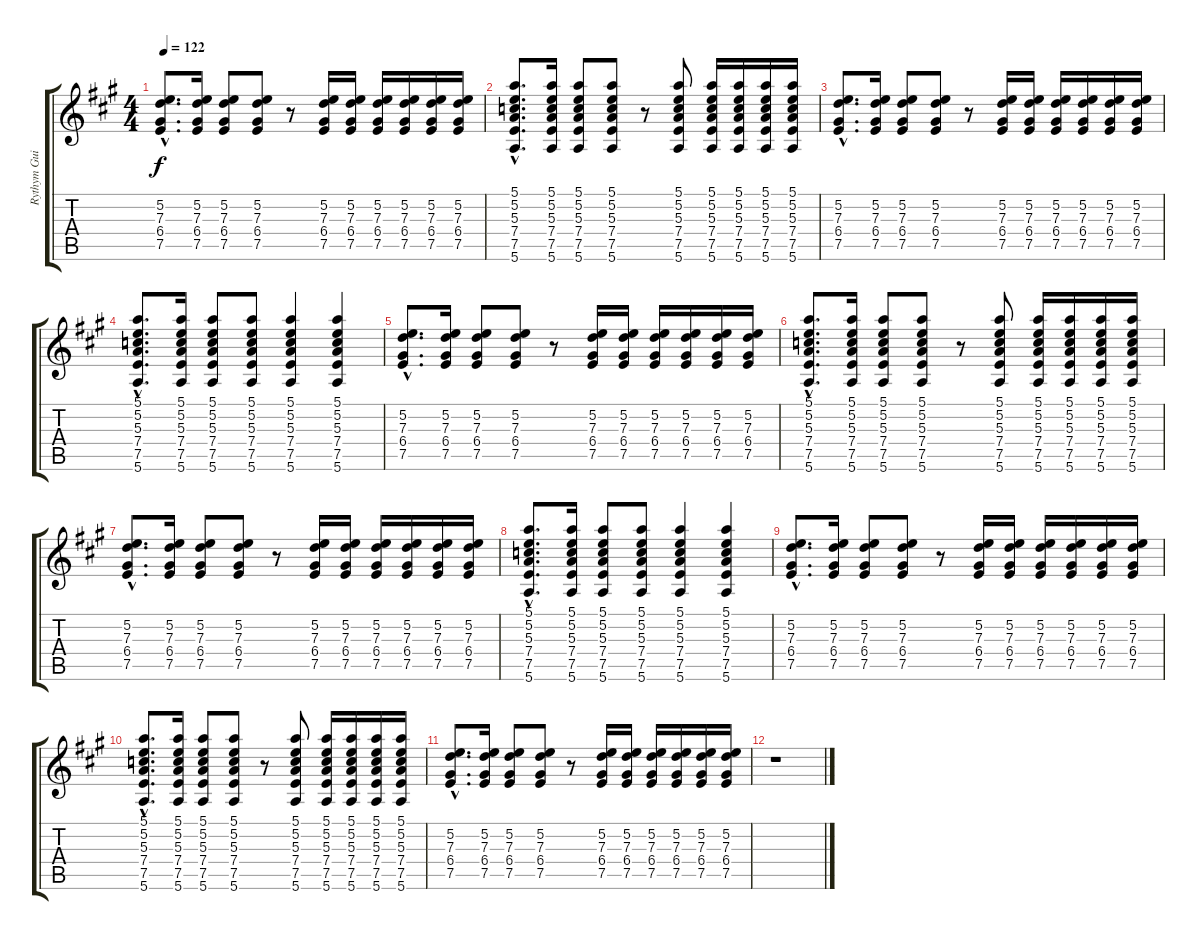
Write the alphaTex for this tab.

\track ("Rythym Guitar" "Rythym Gui") {instrument acousticguitarnylon}
\staff {score tabs}
\tuning (E4 B3 G3 D3 A2 E2) {hide}
\ts (4 4)
\tempo 122
\clef g2
\ks a
(5.2{hac} 7.3{hac} 6.4{hac} 7.5{hac}).8{d dy f} (5.2 7.3 6.4 7.5).16 (5.2 7.3 6.4 7.5).8 (5.2 7.3 6.4 7.5).8 r.8 (5.2 7.3 6.4 7.5).16 (5.2 7.3 6.4 7.5).16 (5.2 7.3 6.4 7.5).16 (5.2 7.3 6.4 7.5).16 (5.2 7.3 6.4 7.5).16 (5.2 7.3 6.4 7.5).16 |
(5.1{hac} 5.2{hac} 5.3{hac} 7.4{hac} 7.5{hac} 5.6{hac}).8{d} (5.1 5.2 5.3 7.4 7.5 5.6).16 (5.1 5.2 5.3 7.4 7.5 5.6).8 (5.1 5.2 5.3 7.4 7.5 5.6).8 r.8 (5.1 5.2 5.3 7.4 7.5 5.6).8 (5.1 5.2 5.3 7.4 7.5 5.6).16 (5.1 5.2 5.3 7.4 7.5 5.6).16 (5.1 5.2 5.3 7.4 7.5 5.6).16 (5.1 5.2 5.3 7.4 7.5 5.6).16 |
(5.2{hac} 7.3{hac} 6.4{hac} 7.5{hac}).8{d} (5.2 7.3 6.4 7.5).16 (5.2 7.3 6.4 7.5).8 (5.2 7.3 6.4 7.5).8 r.8 (5.2 7.3 6.4 7.5).16 (5.2 7.3 6.4 7.5).16 (5.2 7.3 6.4 7.5).16 (5.2 7.3 6.4 7.5).16 (5.2 7.3 6.4 7.5).16 (5.2 7.3 6.4 7.5).16 |
(5.1{hac} 5.2{hac} 5.3{hac} 7.4{hac} 7.5{hac} 5.6{hac}).8{d} (5.1 5.2 5.3 7.4 7.5 5.6).16 (5.1 5.2 5.3 7.4 7.5 5.6).8 (5.1 5.2 5.3 7.4 7.5 5.6).8 (5.1 5.2 5.3 7.4 7.5 5.6).4 (5.1 5.2 5.3 7.4 7.5 5.6).4 |
(5.2{hac} 7.3{hac} 6.4{hac} 7.5{hac}).8{d} (5.2 7.3 6.4 7.5).16 (5.2 7.3 6.4 7.5).8 (5.2 7.3 6.4 7.5).8 r.8 (5.2 7.3 6.4 7.5).16 (5.2 7.3 6.4 7.5).16 (5.2 7.3 6.4 7.5).16 (5.2 7.3 6.4 7.5).16 (5.2 7.3 6.4 7.5).16 (5.2 7.3 6.4 7.5).16 |
(5.1{hac} 5.2{hac} 5.3{hac} 7.4{hac} 7.5{hac} 5.6{hac}).8{d} (5.1 5.2 5.3 7.4 7.5 5.6).16 (5.1 5.2 5.3 7.4 7.5 5.6).8 (5.1 5.2 5.3 7.4 7.5 5.6).8 r.8 (5.1 5.2 5.3 7.4 7.5 5.6).8 (5.1 5.2 5.3 7.4 7.5 5.6).16 (5.1 5.2 5.3 7.4 7.5 5.6).16 (5.1 5.2 5.3 7.4 7.5 5.6).16 (5.1 5.2 5.3 7.4 7.5 5.6).16 |
(5.2{hac} 7.3{hac} 6.4{hac} 7.5{hac}).8{d} (5.2 7.3 6.4 7.5).16 (5.2 7.3 6.4 7.5).8 (5.2 7.3 6.4 7.5).8 r.8 (5.2 7.3 6.4 7.5).16 (5.2 7.3 6.4 7.5).16 (5.2 7.3 6.4 7.5).16 (5.2 7.3 6.4 7.5).16 (5.2 7.3 6.4 7.5).16 (5.2 7.3 6.4 7.5).16 |
(5.1{hac} 5.2{hac} 5.3{hac} 7.4{hac} 7.5{hac} 5.6{hac}).8{d} (5.1 5.2 5.3 7.4 7.5 5.6).16 (5.1 5.2 5.3 7.4 7.5 5.6).8 (5.1 5.2 5.3 7.4 7.5 5.6).8 (5.1 5.2 5.3 7.4 7.5 5.6).4 (5.1 5.2 5.3 7.4 7.5 5.6).4 |
(5.2{hac} 7.3{hac} 6.4{hac} 7.5{hac}).8{d} (5.2 7.3 6.4 7.5).16 (5.2 7.3 6.4 7.5).8 (5.2 7.3 6.4 7.5).8 r.8 (5.2 7.3 6.4 7.5).16 (5.2 7.3 6.4 7.5).16 (5.2 7.3 6.4 7.5).16 (5.2 7.3 6.4 7.5).16 (5.2 7.3 6.4 7.5).16 (5.2 7.3 6.4 7.5).16 |
(5.1{hac} 5.2{hac} 5.3{hac} 7.4{hac} 7.5{hac} 5.6{hac}).8{d} (5.1 5.2 5.3 7.4 7.5 5.6).16 (5.1 5.2 5.3 7.4 7.5 5.6).8 (5.1 5.2 5.3 7.4 7.5 5.6).8 r.8 (5.1 5.2 5.3 7.4 7.5 5.6).8 (5.1 5.2 5.3 7.4 7.5 5.6).16 (5.1 5.2 5.3 7.4 7.5 5.6).16 (5.1 5.2 5.3 7.4 7.5 5.6).16 (5.1 5.2 5.3 7.4 7.5 5.6).16 |
(5.2{hac} 7.3{hac} 6.4{hac} 7.5{hac}).8{d} (5.2 7.3 6.4 7.5).16 (5.2 7.3 6.4 7.5).8 (5.2 7.3 6.4 7.5).8 r.8 (5.2 7.3 6.4 7.5).16 (5.2 7.3 6.4 7.5).16 (5.2 7.3 6.4 7.5).16 (5.2 7.3 6.4 7.5).16 (5.2 7.3 6.4 7.5).16 (5.2 7.3 6.4 7.5).16 |
r.1
